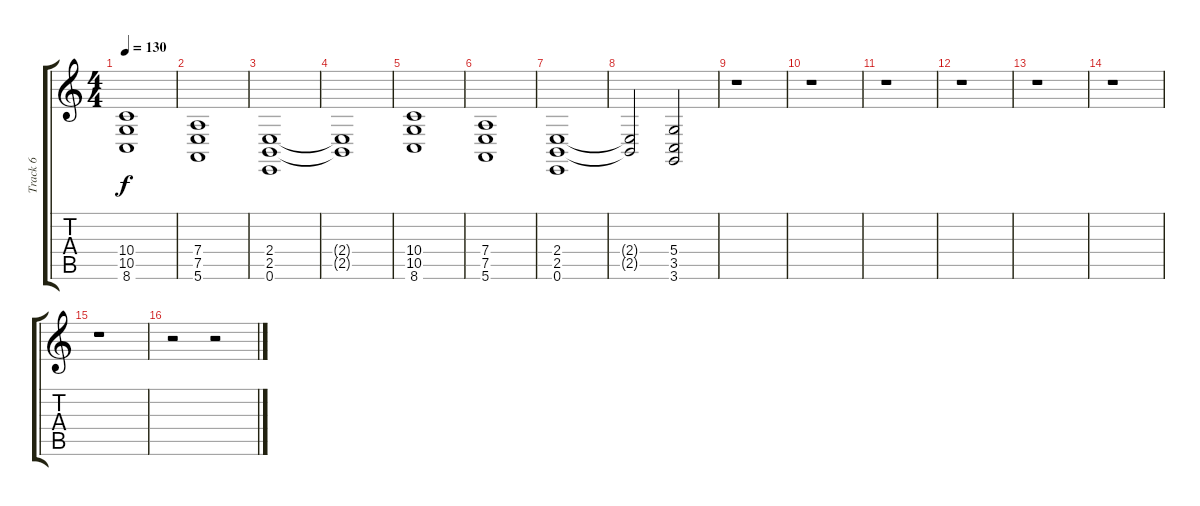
\track ("Track 6" "Track 6") {instrument electricpiano1}
\staff {score tabs}
\tuning (E4 B3 G3 D3 A2 E2) {hide}
\ts (4 4)
\tempo 130
\clef g2
\ks c
(10.4 10.5 8.6).1{dy f} |
(7.4 7.5 5.6).1 |
(2.4 2.5 0.6).1 |
(2.4{t} 2.5{t}).1 |
(10.4 10.5 8.6).1 |
(7.4 7.5 5.6).1 |
(2.4 2.5 0.6).1 |
(2.4{t} 2.5{t}).2 (5.4 3.5 3.6).2 |
r.1 |
r.1 |
r.1 |
r.1 |
r.1 |
r.1 |
r.1 |
r.2 r.2
